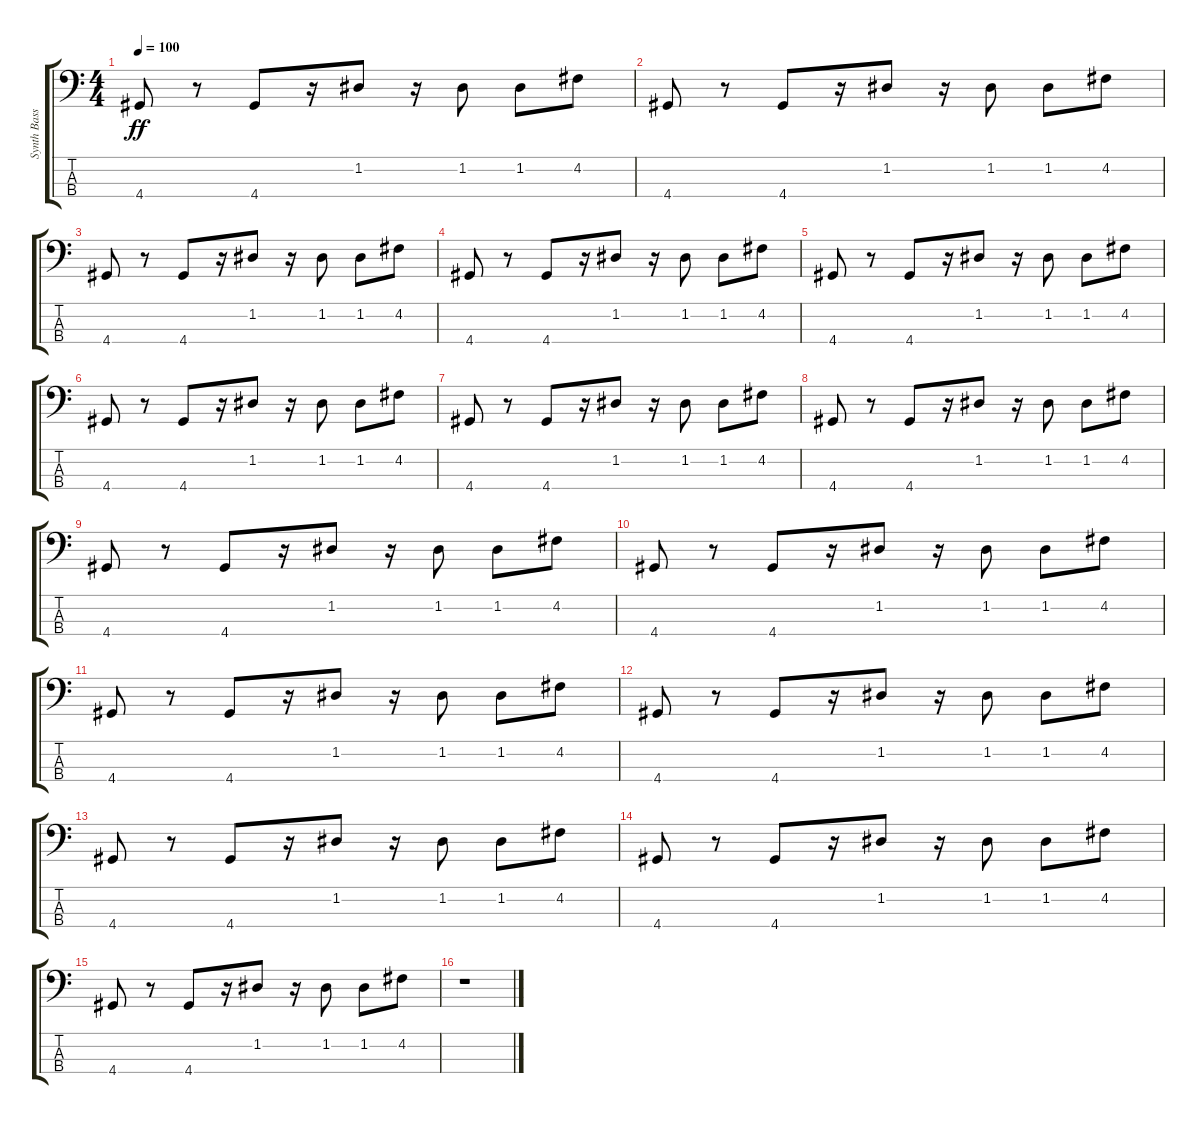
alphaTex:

\track ("Synth Bass" "Synth Bass") {instrument synthbass2}
\staff {score tabs}
\tuning (G2 D2 A1 E1) {hide}
\ts (4 4)
\tempo 100
\clef f4
\ks c
4.4.8{dy ff} r.8 4.4.8 r.16 1.2.8 r.16 1.2.8 1.2.8 4.2.8 |
4.4.8 r.8 4.4.8 r.16 1.2.8 r.16 1.2.8 1.2.8 4.2.8 |
4.4.8 r.8 4.4.8 r.16 1.2.8 r.16 1.2.8 1.2.8 4.2.8 |
4.4.8 r.8 4.4.8 r.16 1.2.8 r.16 1.2.8 1.2.8 4.2.8 |
4.4.8 r.8 4.4.8 r.16 1.2.8 r.16 1.2.8 1.2.8 4.2.8 |
4.4.8 r.8 4.4.8 r.16 1.2.8 r.16 1.2.8 1.2.8 4.2.8 |
4.4.8 r.8 4.4.8 r.16 1.2.8 r.16 1.2.8 1.2.8 4.2.8 |
4.4.8 r.8 4.4.8 r.16 1.2.8 r.16 1.2.8 1.2.8 4.2.8 |
4.4.8 r.8 4.4.8 r.16 1.2.8 r.16 1.2.8 1.2.8 4.2.8 |
4.4.8 r.8 4.4.8 r.16 1.2.8 r.16 1.2.8 1.2.8 4.2.8 |
4.4.8 r.8 4.4.8 r.16 1.2.8 r.16 1.2.8 1.2.8 4.2.8 |
4.4.8 r.8 4.4.8 r.16 1.2.8 r.16 1.2.8 1.2.8 4.2.8 |
4.4.8 r.8 4.4.8 r.16 1.2.8 r.16 1.2.8 1.2.8 4.2.8 |
4.4.8 r.8 4.4.8 r.16 1.2.8 r.16 1.2.8 1.2.8 4.2.8 |
4.4.8 r.8 4.4.8 r.16 1.2.8 r.16 1.2.8 1.2.8 4.2.8 |
r.1
